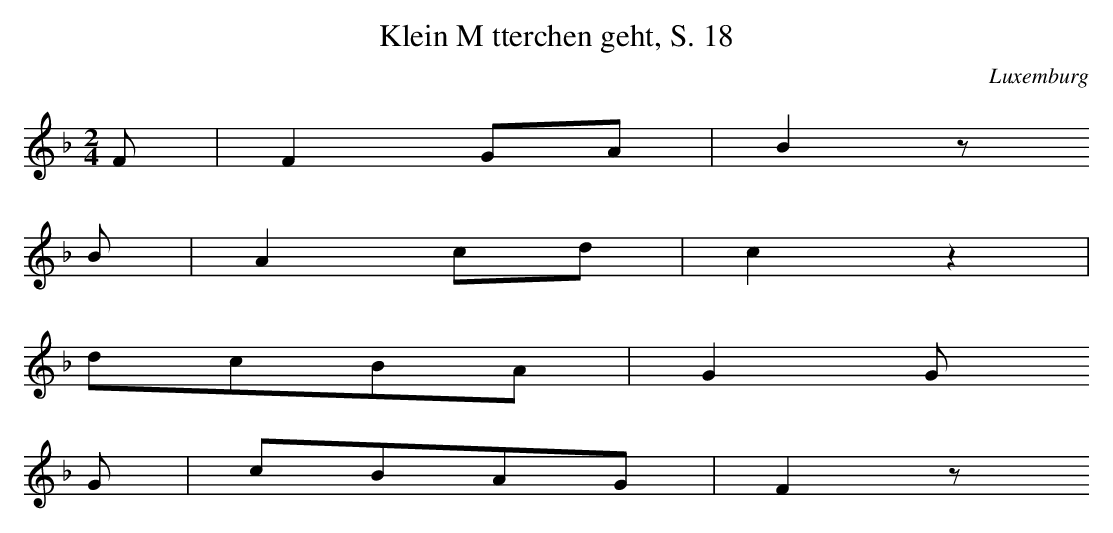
X:1
T: Klein Mtterchen geht, S. 18
O: Luxemburg
M: 2/4
L: 1/8
K: F
F | F2GA | B2z
B | A2cd | c2z2 |
dcBA | G2G
G | cBAG | F2z
